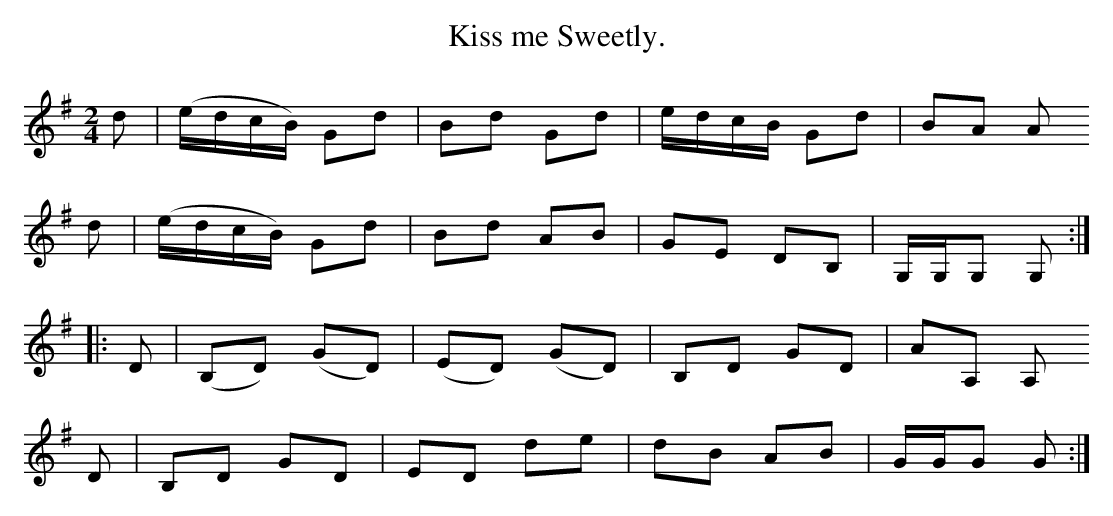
X:1
T:Kiss me Sweetly.
M:2/4
L:1/16
K:G
d2|(edcB)   G2d2 | B2d2   G2d2 |edcB  G2d2 |B2A2    A2
d2|(edcB)   G2d2 | B2d2   A2B2 |G2E2  D2B,2|G,G,G,2 G,2::
D2|(B,2D2) (G2D2)|(E2D2) (G2D2)|B,2D2 G2D2 |A2A,2   A,2
D2| B,2D2   G2D2 | E2D2   d2e2 |d2B2  A2B2 |GGG2    G2 :|
